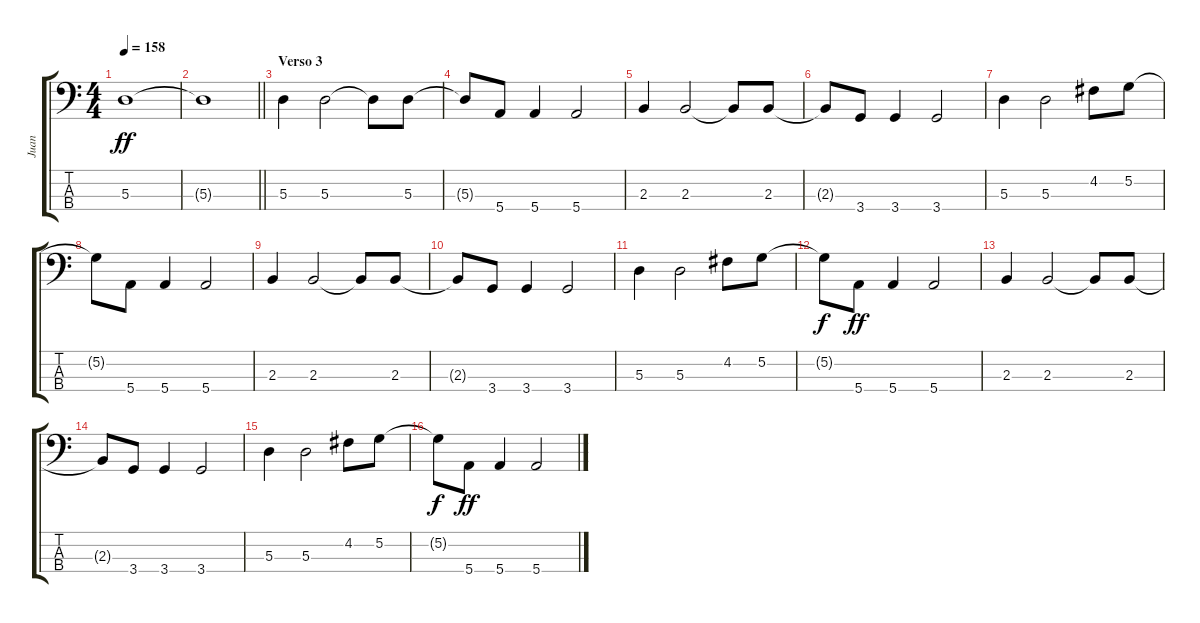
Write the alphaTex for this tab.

\track ("Juan" "Juan") {instrument electricbassfinger}
\staff {score tabs}
\tuning (G2 D2 A1 E1) {hide}
\ts (4 4)
\tempo 158
\clef f4
\ks c
5.3.1{dy ff} |
\barLineRight lightlight
5.3{t}.1 |
\section ("" "Verso 3")
5.3.4 5.3.2 5.3{t}.8 5.3.8 |
5.3{t}.8 5.4.8 5.4.4 5.4.2 |
2.3.4 2.3.2 2.3{t}.8 2.3.8 |
2.3{t}.8 3.4.8 3.4.4 3.4.2 |
5.3.4 5.3.2 4.2.8 5.2.8 |
5.2{t}.8 5.4.8 5.4.4 5.4.2 |
2.3.4 2.3.2 2.3{t}.8 2.3.8 |
2.3{t}.8 3.4.8 3.4.4 3.4.2 |
5.3.4 5.3.2 4.2.8 5.2.8 |
5.2{t}.8{dy f} 5.4.8{dy ff} 5.4.4 5.4.2 |
2.3.4 2.3.2 2.3{t}.8 2.3.8 |
2.3{t}.8 3.4.8 3.4.4 3.4.2 |
5.3.4 5.3.2 4.2.8 5.2.8 |
5.2{t}.8{dy f} 5.4.8{dy ff} 5.4.4 5.4.2
